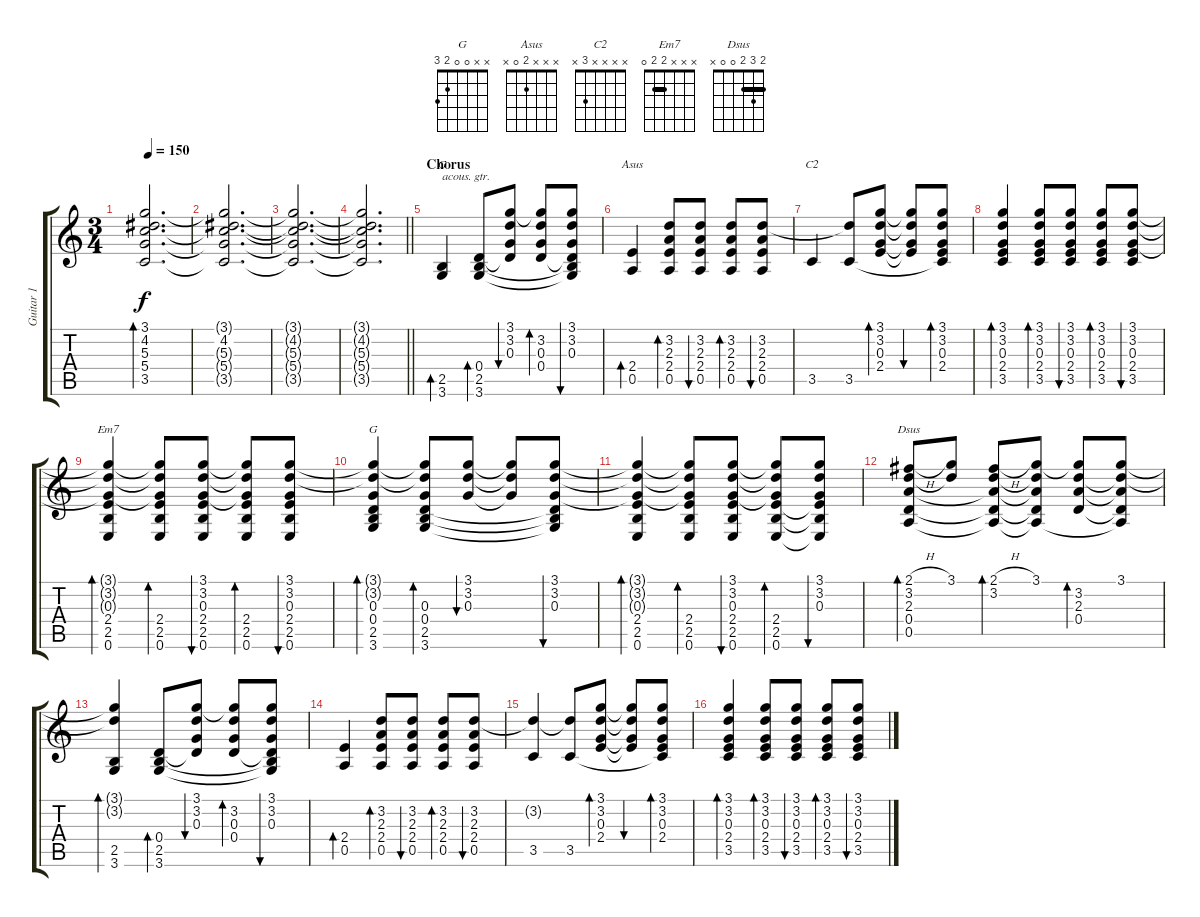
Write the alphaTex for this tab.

\track ("Guitar 1" "Guitar 1") {instrument acousticguitarsteel}
\staff {score tabs}
\tuning (E4 B3 G3 D3 A2 E2) {hide}
\chord ("G" x x x x 2 3)
\chord ("Asus" x x x 2 0 x)
\chord ("C2" x x x x 3 x)
\chord ("Em7" x x x 2 2 0) {barre 2}
\chord ("G" x x 0 0 2 3)
\chord ("Dsus" 2 3 2 0 0 x) {barre 2}
\ts (3 4)
\tempo 150
\clef g2
\ks c
(3.1 4.2 5.3 5.4 3.5).2{d bd 120 dy f} |
(3.1{t} 4.2 5.3{t} 5.4{t} 3.5{t}).2{d} |
(3.1{t} 4.2{t} 5.3{t} 5.4{t} 3.5{t}).2{d} |
\barLineRight lightlight
(3.1{t} 4.2{t} 5.3{t} 5.4{t} 3.5{t}).2{d} |
\section ("" "Chorus")
(2.5 3.6).4{bd 60 ch "G" txt "acous. gtr." volume 8 balance 8 instrument acousticguitarsteel} (0.4 2.5 3.6).8{bd 60} (3.1 3.2 0.3 0.4{t}).8{bu 60} (3.1{t} 3.2 0.3 0.4).8{bd 60} (3.1 3.2 0.3 0.4{t} 2.5{t} 3.6{t}).8{bu 60} |
(2.4 0.5).4{bd 60 ch "Asus"} (3.2 2.3 2.4 0.5).8{bd 60} (3.2 2.3 2.4 0.5).8{bu 60} (3.2 2.3 2.4 0.5).8{bd 60} (3.2 2.3 2.4 0.5).8{bu 60} |
3.5.4{ch "C2"} (3.2{t} 3.5).8 (3.1 3.2 0.3 2.4).8{bd 60} (3.1{t} 3.2{t} 0.3{t} 2.4{t}).8{bu 60} (3.1 3.2 0.3 2.4 3.5{t}).8{bd 60} |
(3.1 3.2 0.3 2.4 3.5).4{bd 60} (3.1 3.2 0.3 2.4 3.5).8{bd 60} (3.1 3.2 0.3 2.4 3.5).8{bu 60} (3.1 3.2 0.3 2.4 3.5).8{bd 60} (3.1 3.2 0.3 2.4 3.5).8{bu 60} |
(3.1{t} 3.2{t} 0.3{t} 2.4 2.5 0.6).4{bd 60 ch "Em7"} (3.1{t} 3.2{t} 0.3{t} 2.4 2.5 0.6).8{bd 60} (3.1 3.2 0.3 2.4 2.5 0.6).8{bu 60} (3.1{t} 3.2{t} 0.3{t} 2.4 2.5 0.6).8{bd 60} (3.1 3.2 0.3 2.4 2.5 0.6).8{bu 60} |
(3.1{t} 3.2{t} 0.3 0.4 2.5 3.6).4{bd 60 ch "G"} (3.1{t} 3.2{t} 0.3 0.4 2.5 3.6).8{bd 60} (3.1 3.2 0.3).8{bu 60} (3.1{t} 3.2{t} 0.3{t}).8 (3.1 3.2 0.3 0.4{t} 2.5{t} 3.6{t}).8{bu 60} |
(3.1{t} 3.2{t} 0.3{t} 2.4 2.5 0.6).4{bd 60} (3.1{t} 3.2{t} 0.3{t} 2.4 2.5 0.6).8{bd 60} (3.1 3.2 0.3 2.4 2.5 0.6).8{bu 60} (3.1{t} 3.2{t} 0.3{t} 2.4 2.5 0.6).8{bd 60} (3.1 3.2 0.3 2.4{t} 2.5{t} 0.6{t}).8{bu 60} |
(2.1{h} 3.2 2.3 0.4 0.5).8{bd 60 ch "Dsus"} (3.1 3.2{t}).8 (2.1{h} 3.2 2.3{t} 0.4{t} 0.5{t}).8{bd 60} (3.1 3.2{t} 2.3{t} 0.4{t} 0.5{t}).8 (3.1{t} 3.2 2.3 0.4).8{bd 60} (3.1 3.2{t} 2.3{t} 0.4{t} 0.5{t}).8 |
(3.1{t} 3.2{t} 2.5 3.6).4{bd 60 volume 8} (0.4 2.5 3.6).8{bd 60} (3.1 3.2 0.3 0.4{t}).8{bu 60} (3.1{t} 3.2 0.3 0.4).8{bd 60} (3.1 3.2 0.3 0.4{t} 2.5{t} 3.6{t}).8{bu 60} |
(2.4 0.5).4{bd 60} (3.2 2.3 2.4 0.5).8{bd 60} (3.2 2.3 2.4 0.5).8{bu 60} (3.2 2.3 2.4 0.5).8{bd 60} (3.2 2.3 2.4 0.5).8{bu 60} |
(3.2{t} 3.5).4 (3.2{t} 3.5).8 (3.1 3.2 0.3 2.4).8{bd 60} (3.1{t} 3.2{t} 0.3{t} 2.4{t}).8{bu 60} (3.1 3.2 0.3 2.4 3.5{t}).8{bd 60} |
(3.1 3.2 0.3 2.4 3.5).4{bd 60} (3.1 3.2 0.3 2.4 3.5).8{bd 60} (3.1 3.2 0.3 2.4 3.5).8{bu 60} (3.1 3.2 0.3 2.4 3.5).8{bd 60} (3.1 3.2 0.3 2.4 3.5).8{bu 60}
